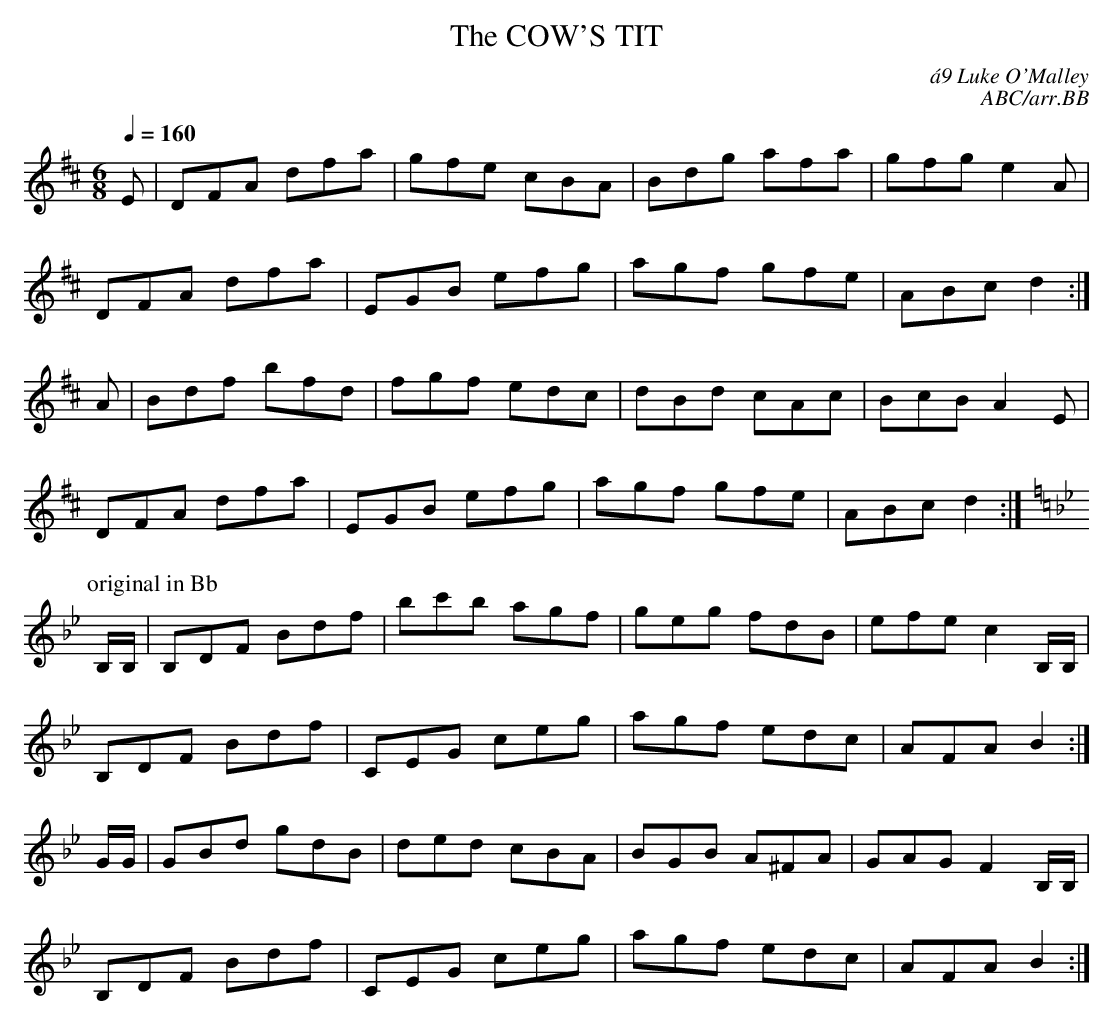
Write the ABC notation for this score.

X:1
T:COW'S TIT, The
C:\'a9 Luke O'Malley
C:ABC/arr.BB
M:6/8
Q:1/4=160
K:D
E| DFA dfa|gfe cBA|Bdg afa|gfg e2A|
DFA dfa | EGB efg | agf gfe | ABc d2 :|
A| Bdf bfd | fgf edc | dBd cAc | BcB A2 E|
DFA dfa | EGB efg | agf gfe | ABc d2 :|
P:original in Bb
K:Bb
B,/B,/| B,DF Bdf | bc'b agf | geg fdB | efe c2 B,/B,/ |
B,DF Bdf | CEG ceg | agf edc | AFA B2 :|
G/G/ | GBd gdB | ded cBA | BGB A^FA | GAG F2 B,/B,/ |
B,DF Bdf | CEG ceg | agf edc | AFA B2 :|
